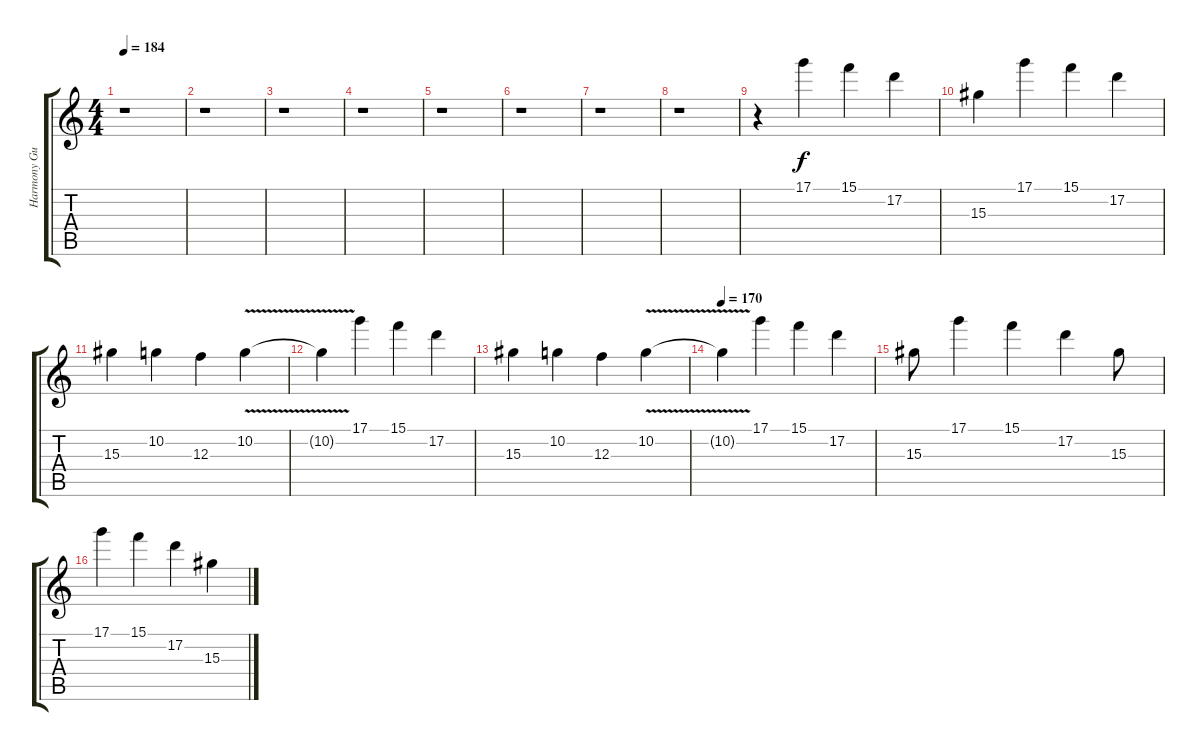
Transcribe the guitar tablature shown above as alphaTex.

\track ("Harmony Guitar" "Harmony Gu") {instrument distortionguitar}
\staff {score tabs}
\tuning (D4 A3 F3 C3 G2 C2) {hide}
\ts (4 4)
\tempo 184
\clef g2
\ks c
r.1{dy f} |
r.1 |
r.1 |
r.1 |
r.1 |
r.1 |
r.1 |
r.1 |
r.4 17.1.4 15.1.4 17.2.4 |
15.3.4 17.1.4 15.1.4 17.2.4 |
15.3.4 10.2.4 12.3.4 10.2{v}.4 |
10.2{t}.4 17.1.4 15.1.4 17.2.4 |
15.3.4 10.2.4 12.3.4 10.2{v}.4 |
\tempo 170
10.2{t}.4 17.1.4 15.1.4 17.2.4 |
15.3.8 17.1.4 15.1.4 17.2.4 15.3.8 |
17.1.4 15.1.4 17.2.4 15.3.4
